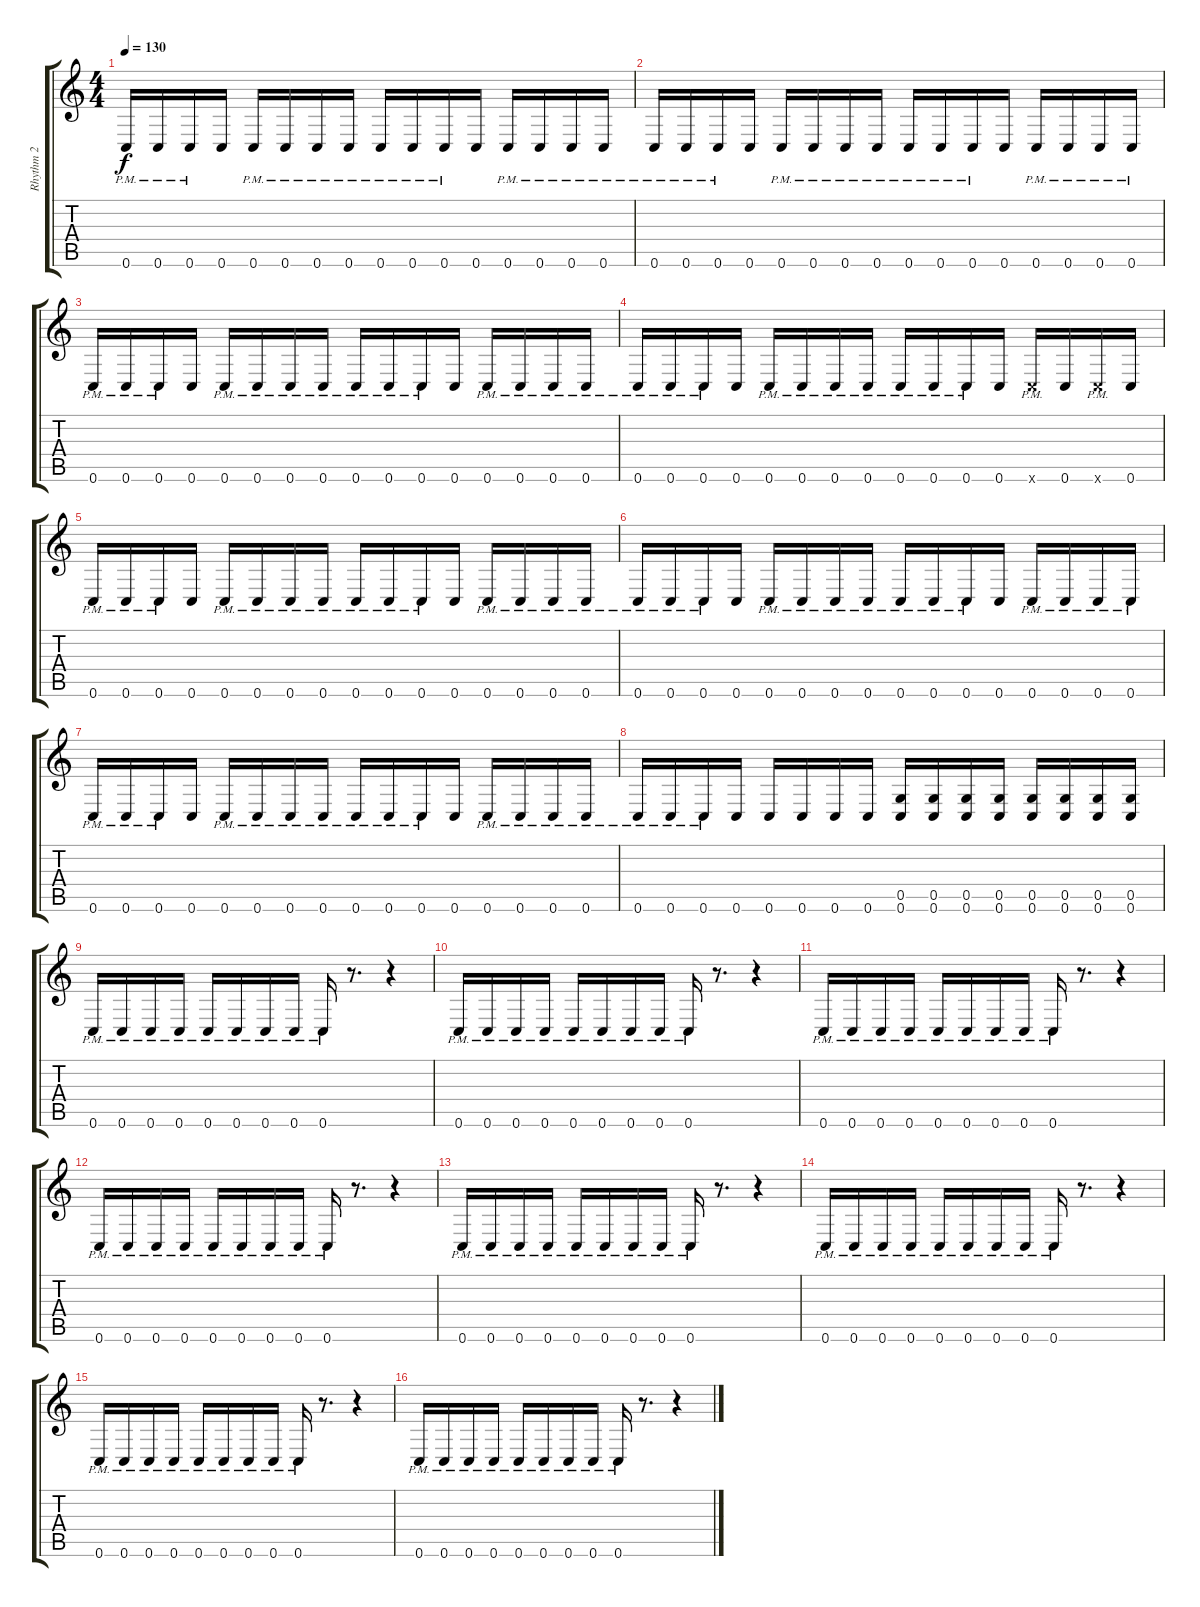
\track ("Rhythm 2" "Rhythm 2") {instrument distortionguitar}
\staff {score tabs}
\tuning (D4 A3 F3 C3 G2 C2) {hide}
\ts (4 4)
\tempo 130
\clef g2
\ks c
0.6{pm}.16{dy f} 0.6{pm}.16 0.6{pm}.16 0.6.16 0.6{pm}.16 0.6{pm}.16 0.6{pm}.16 0.6{pm}.16 0.6{pm}.16 0.6{pm}.16 0.6{pm}.16 0.6.16 0.6{pm}.16 0.6{pm}.16 0.6{pm}.16 0.6{pm}.16 |
0.6{pm}.16 0.6{pm}.16 0.6{pm}.16 0.6.16 0.6{pm}.16 0.6{pm}.16 0.6{pm}.16 0.6{pm}.16 0.6{pm}.16 0.6{pm}.16 0.6{pm}.16 0.6.16 0.6{pm}.16 0.6{pm}.16 0.6{pm}.16 0.6{pm}.16 |
0.6{pm}.16 0.6{pm}.16 0.6{pm}.16 0.6.16 0.6{pm}.16 0.6{pm}.16 0.6{pm}.16 0.6{pm}.16 0.6{pm}.16 0.6{pm}.16 0.6{pm}.16 0.6.16 0.6{pm}.16 0.6{pm}.16 0.6{pm}.16 0.6{pm}.16 |
0.6{pm}.16 0.6{pm}.16 0.6{pm}.16 0.6.16 0.6{pm}.16 0.6{pm}.16 0.6{pm}.16 0.6{pm}.16 0.6{pm}.16 0.6{pm}.16 0.6{pm}.16 0.6.16 0.6{pm x}.16 0.6.16 0.6{pm x}.16 0.6.16 |
0.6{pm}.16 0.6{pm}.16 0.6{pm}.16 0.6.16 0.6{pm}.16 0.6{pm}.16 0.6{pm}.16 0.6{pm}.16 0.6{pm}.16 0.6{pm}.16 0.6{pm}.16 0.6.16 0.6{pm}.16 0.6{pm}.16 0.6{pm}.16 0.6{pm}.16 |
0.6{pm}.16 0.6{pm}.16 0.6{pm}.16 0.6.16 0.6{pm}.16 0.6{pm}.16 0.6{pm}.16 0.6{pm}.16 0.6{pm}.16 0.6{pm}.16 0.6{pm}.16 0.6.16 0.6{pm}.16 0.6{pm}.16 0.6{pm}.16 0.6{pm}.16 |
0.6{pm}.16 0.6{pm}.16 0.6{pm}.16 0.6.16 0.6{pm}.16 0.6{pm}.16 0.6{pm}.16 0.6{pm}.16 0.6{pm}.16 0.6{pm}.16 0.6{pm}.16 0.6.16 0.6{pm}.16 0.6{pm}.16 0.6{pm}.16 0.6{pm}.16 |
0.6{pm}.16 0.6{pm}.16 0.6{pm}.16 0.6.16 0.6.16 0.6.16 0.6.16 0.6.16 (0.5 0.6).16 (0.5 0.6).16 (0.5 0.6).16 (0.5 0.6).16 (0.5 0.6).16 (0.5 0.6).16 (0.5 0.6).16 (0.5 0.6).16 |
0.6{pm}.16 0.6{pm}.16 0.6{pm}.16 0.6{pm}.16 0.6{pm}.16 0.6{pm}.16 0.6{pm}.16 0.6{pm}.16 0.6{pm}.16 r.8{d} r.4 |
0.6{pm}.16 0.6{pm}.16 0.6{pm}.16 0.6{pm}.16 0.6{pm}.16 0.6{pm}.16 0.6{pm}.16 0.6{pm}.16 0.6{pm}.16 r.8{d} r.4 |
0.6{pm}.16 0.6{pm}.16 0.6{pm}.16 0.6{pm}.16 0.6{pm}.16 0.6{pm}.16 0.6{pm}.16 0.6{pm}.16 0.6{pm}.16 r.8{d} r.4 |
0.6{pm}.16 0.6{pm}.16 0.6{pm}.16 0.6{pm}.16 0.6{pm}.16 0.6{pm}.16 0.6{pm}.16 0.6{pm}.16 0.6{pm}.16 r.8{d} r.4 |
0.6{pm}.16 0.6{pm}.16 0.6{pm}.16 0.6{pm}.16 0.6{pm}.16 0.6{pm}.16 0.6{pm}.16 0.6{pm}.16 0.6{pm}.16 r.8{d} r.4 |
0.6{pm}.16 0.6{pm}.16 0.6{pm}.16 0.6{pm}.16 0.6{pm}.16 0.6{pm}.16 0.6{pm}.16 0.6{pm}.16 0.6{pm}.16 r.8{d} r.4 |
0.6{pm}.16 0.6{pm}.16 0.6{pm}.16 0.6{pm}.16 0.6{pm}.16 0.6{pm}.16 0.6{pm}.16 0.6{pm}.16 0.6{pm}.16 r.8{d} r.4 |
0.6{pm}.16 0.6{pm}.16 0.6{pm}.16 0.6{pm}.16 0.6{pm}.16 0.6{pm}.16 0.6{pm}.16 0.6{pm}.16 0.6{pm}.16 r.8{d} r.4
